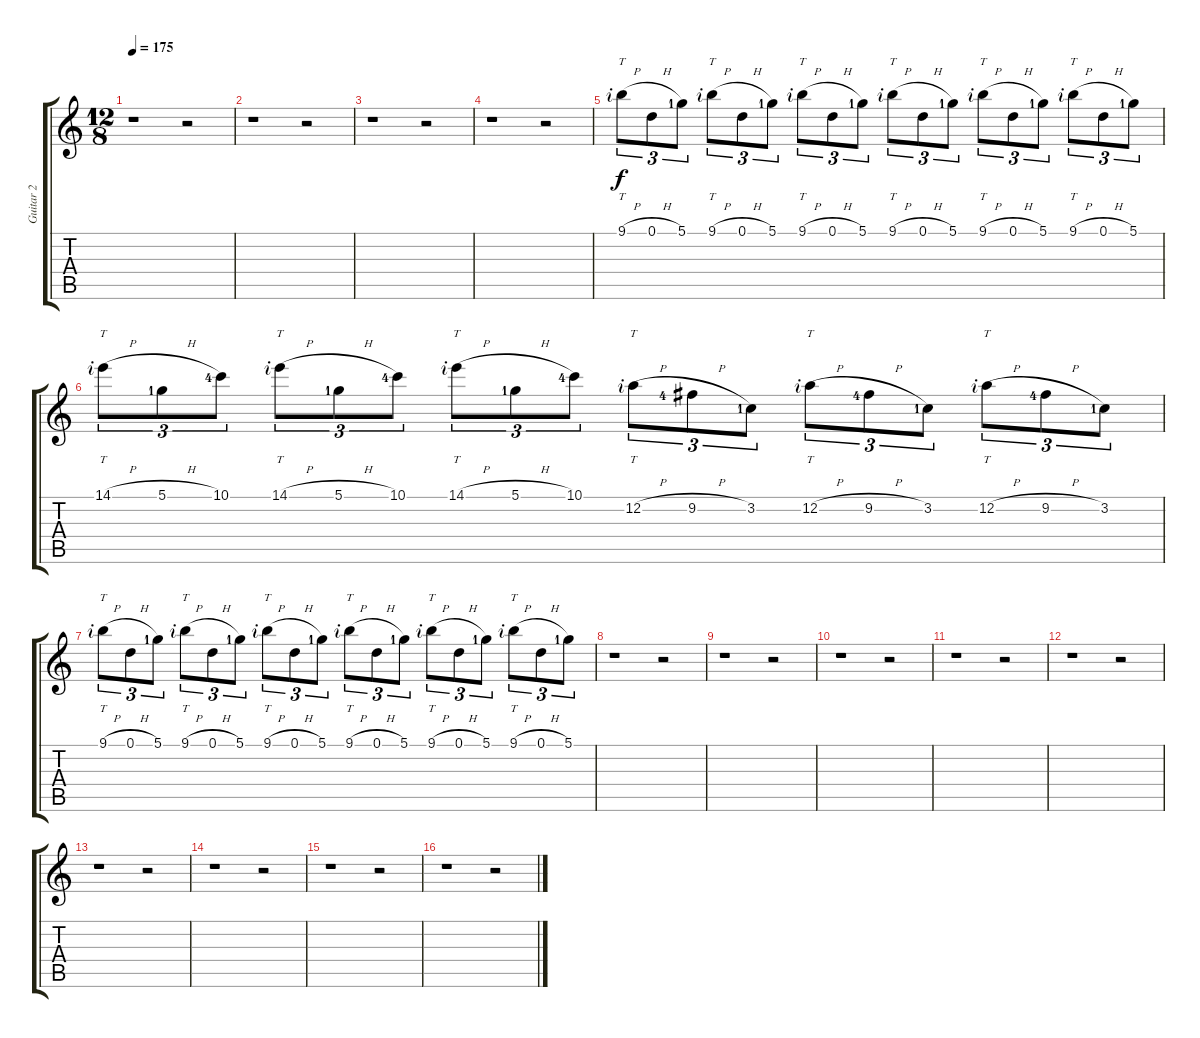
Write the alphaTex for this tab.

\track ("Guitar 2" "Guitar 2") {instrument distortionguitar}
\staff {score tabs}
\tuning (D4 A3 F3 C3 G2 C2) {hide}
\ts (12 8)
\tempo 175
\clef g2
\ks c
r.1{dy f} r.2 |
r.1 r.2 |
r.1 r.2 |
r.1 r.2 |
9.1{h rf 2}.8{tt tu (3 2)} 0.1{h}.8{tu (3 2)} 5.1{lf 2}.8{tu (3 2)} 9.1{h rf 2}.8{tt tu (3 2)} 0.1{h}.8{tu (3 2)} 5.1{lf 2}.8{tu (3 2)} 9.1{h rf 2}.8{tt tu (3 2)} 0.1{h}.8{tu (3 2)} 5.1{lf 2}.8{tu (3 2)} 9.1{h rf 2}.8{tt tu (3 2)} 0.1{h}.8{tu (3 2)} 5.1{lf 2}.8{tu (3 2)} 9.1{h rf 2}.8{tt tu (3 2)} 0.1{h}.8{tu (3 2)} 5.1{lf 2}.8{tu (3 2)} 9.1{h rf 2}.8{tt tu (3 2)} 0.1{h}.8{tu (3 2)} 5.1{lf 2}.8{tu (3 2)} |
14.1{h rf 2}.8{tt tu (3 2)} 5.1{h lf 2}.8{tu (3 2)} 10.1{lf 5}.8{tu (3 2)} 14.1{h rf 2}.8{tt tu (3 2)} 5.1{h lf 2}.8{tu (3 2)} 10.1{lf 5}.8{tu (3 2)} 14.1{h rf 2}.8{tt tu (3 2)} 5.1{h lf 2}.8{tu (3 2)} 10.1{lf 5}.8{tu (3 2)} 12.2{h rf 2}.8{tt tu (3 2)} 9.2{h lf 5}.8{tu (3 2)} 3.2{lf 2}.8{tu (3 2)} 12.2{h rf 2}.8{tt tu (3 2)} 9.2{h lf 5}.8{tu (3 2)} 3.2{lf 2}.8{tu (3 2)} 12.2{h rf 2}.8{tt tu (3 2)} 9.2{h lf 5}.8{tu (3 2)} 3.2{lf 2}.8{tu (3 2)} |
9.1{h rf 2}.8{tt tu (3 2)} 0.1{h}.8{tu (3 2)} 5.1{lf 2}.8{tu (3 2)} 9.1{h rf 2}.8{tt tu (3 2)} 0.1{h}.8{tu (3 2)} 5.1{lf 2}.8{tu (3 2)} 9.1{h rf 2}.8{tt tu (3 2)} 0.1{h}.8{tu (3 2)} 5.1{lf 2}.8{tu (3 2)} 9.1{h rf 2}.8{tt tu (3 2)} 0.1{h}.8{tu (3 2)} 5.1{lf 2}.8{tu (3 2)} 9.1{h rf 2}.8{tt tu (3 2)} 0.1{h}.8{tu (3 2)} 5.1{lf 2}.8{tu (3 2)} 9.1{h rf 2}.8{tt tu (3 2)} 0.1{h}.8{tu (3 2)} 5.1{lf 2}.8{tu (3 2)} |
r.1 r.2 |
r.1 r.2 |
r.1 r.2 |
r.1 r.2 |
r.1 r.2 |
r.1 r.2 |
r.1 r.2 |
r.1 r.2 |
r.1 r.2
